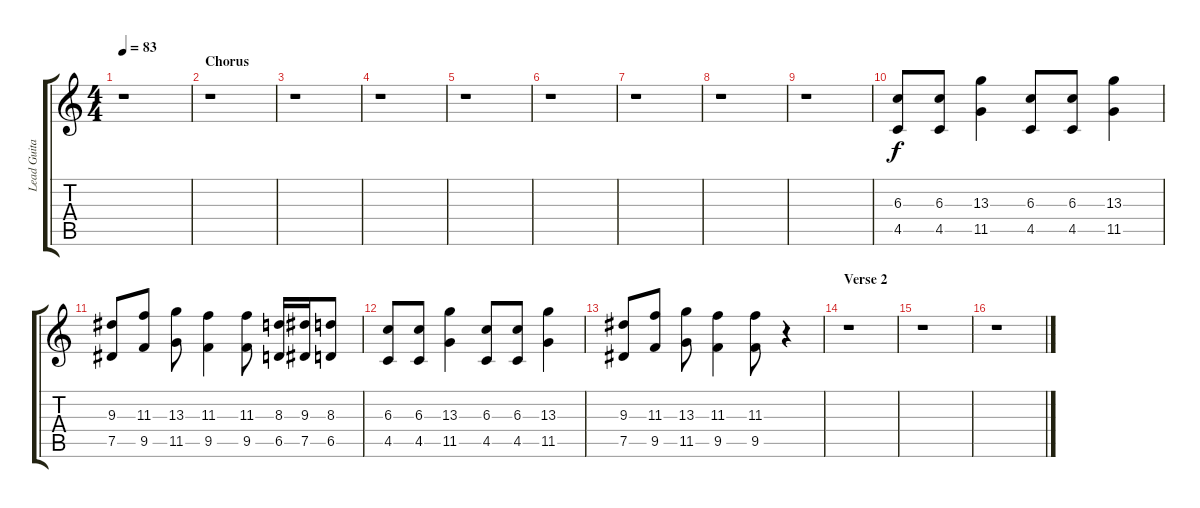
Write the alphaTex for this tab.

\track ("Lead Guitar" "Lead Guita") {instrument distortionguitar}
\staff {score tabs}
\tuning (Eb4 Bb3 Gb3 Db3 Ab2 Eb2) {hide}
\ts (4 4)
\tempo 83
\clef g2
\ks c
r.1{dy f} |
\section ("" "Chorus")
r.1 |
r.1 |
r.1 |
r.1 |
r.1 |
r.1 |
r.1 |
r.1 |
(6.3 4.5).8 (6.3 4.5).8 (13.3 11.5).4 (6.3 4.5).8 (6.3 4.5).8 (13.3 11.5).4 |
(9.3 7.5).8 (11.3 9.5).8 (13.3 11.5).8 (11.3 9.5).4 (11.3 9.5).8 (8.3 6.5).16 (9.3 7.5).16 (8.3 6.5).8 |
(6.3 4.5).8 (6.3 4.5).8 (13.3 11.5).4 (6.3 4.5).8 (6.3 4.5).8 (13.3 11.5).4 |
(9.3 7.5).8 (11.3 9.5).8 (13.3 11.5).8 (11.3 9.5).4 (11.3 9.5).8 r.4 |
\section ("" "Verse 2")
r.1 |
r.1 |
r.1
